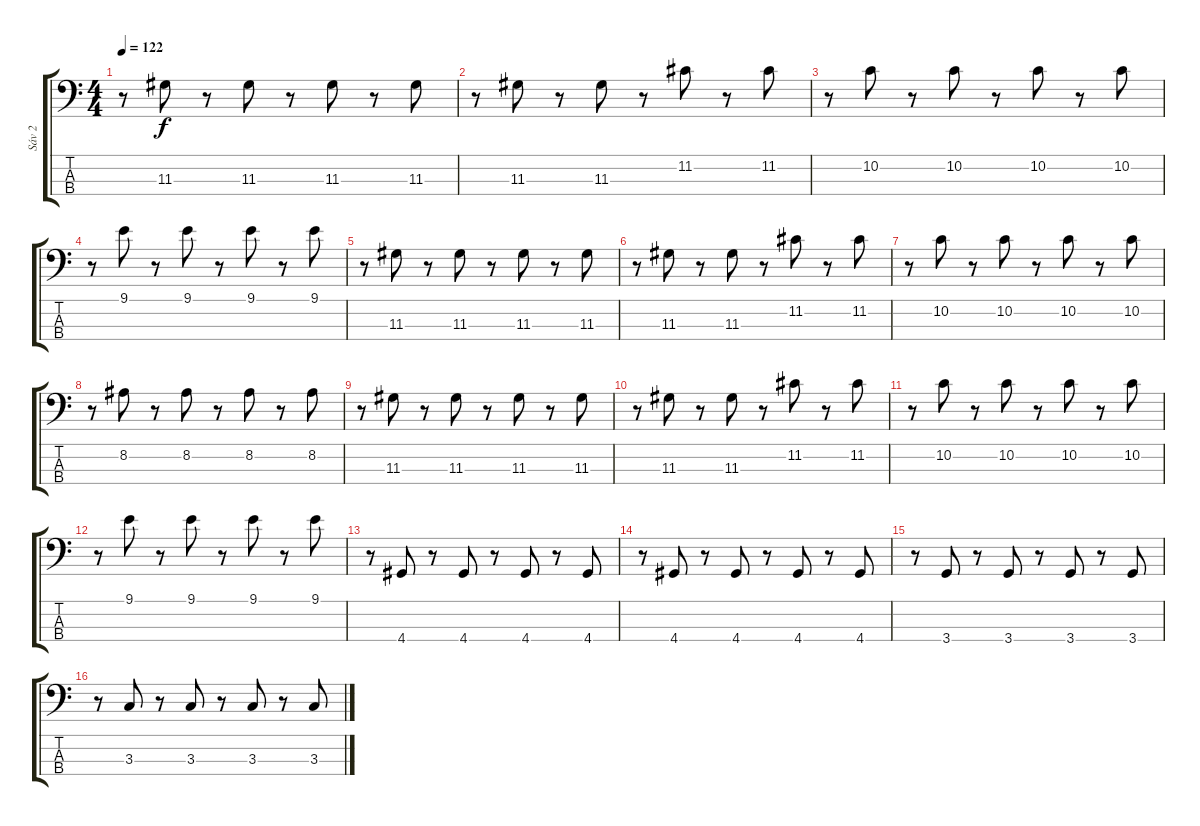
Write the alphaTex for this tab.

\track ("Sáv 2" "Sáv 2") {mute instrument electricbassfinger}
\staff {score tabs}
\tuning (G2 D2 A1 E1) {hide}
\ts (4 4)
\tempo 122
\clef f4
\ks c
r.8{dy f} 11.3.8 r.8 11.3.8 r.8 11.3.8 r.8 11.3.8 |
r.8 11.3.8 r.8 11.3.8 r.8 11.2.8 r.8 11.2.8 |
r.8 10.2.8 r.8 10.2.8 r.8 10.2.8 r.8 10.2.8 |
r.8 9.1.8 r.8 9.1.8 r.8 9.1.8 r.8 9.1.8 |
r.8 11.3.8 r.8 11.3.8 r.8 11.3.8 r.8 11.3.8 |
r.8 11.3.8 r.8 11.3.8 r.8 11.2.8 r.8 11.2.8 |
r.8 10.2.8 r.8 10.2.8 r.8 10.2.8 r.8 10.2.8 |
r.8 8.2.8 r.8 8.2.8 r.8 8.2.8 r.8 8.2.8 |
r.8 11.3.8 r.8 11.3.8 r.8 11.3.8 r.8 11.3.8 |
r.8 11.3.8 r.8 11.3.8 r.8 11.2.8 r.8 11.2.8 |
r.8 10.2.8 r.8 10.2.8 r.8 10.2.8 r.8 10.2.8 |
r.8 9.1.8 r.8 9.1.8 r.8 9.1.8 r.8 9.1.8 |
r.8 4.4.8 r.8 4.4.8 r.8 4.4.8 r.8 4.4.8 |
r.8 4.4.8 r.8 4.4.8 r.8 4.4.8 r.8 4.4.8 |
r.8 3.4.8 r.8 3.4.8 r.8 3.4.8 r.8 3.4.8 |
r.8 3.3.8 r.8 3.3.8 r.8 3.3.8 r.8 3.3.8
